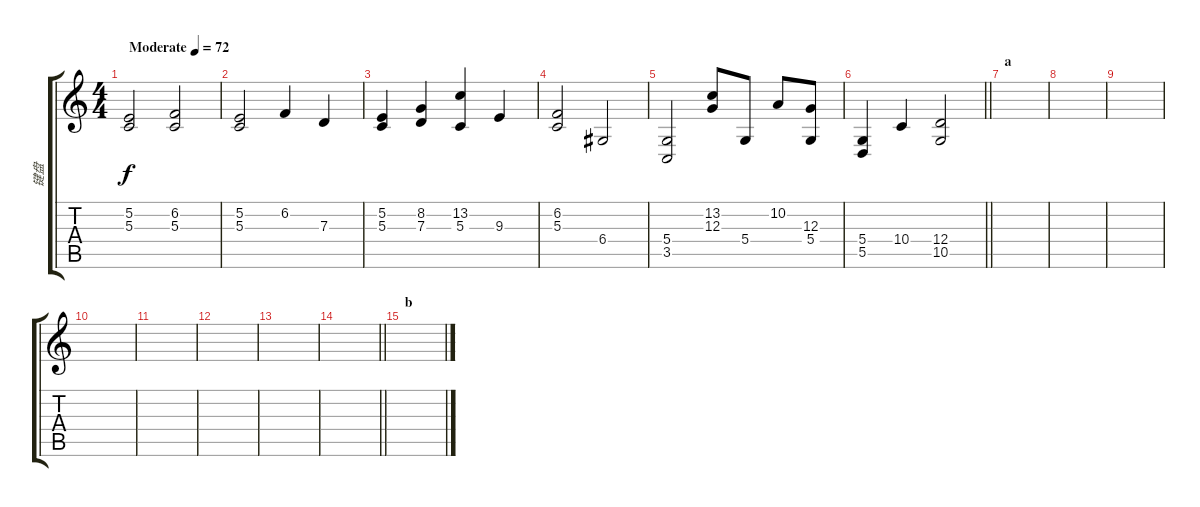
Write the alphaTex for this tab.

\track ("键盘" "键盘") {instrument acousticgrandpiano}
\staff {score tabs}
\tuning (E4 B3 G3 D3 A2 E2) {hide}
\ts (4 4)
\tempo (72 "Moderate")
\clef g2
\ks c
(5.2 5.3).2{dy f instrument acousticgrandpiano} (6.2 5.3).2 |
(5.2 5.3).2 6.2.4 7.3.4 |
(5.2 5.3).4 (8.2 7.3).4 (13.2 5.3).4 9.3.4 |
(6.2 5.3).2 6.4.2 |
(5.4 3.5).2 (13.2 12.3).8 5.4.8 10.2.8 (12.3 5.4).8 |
\barLineRight lightlight
(5.4 5.5).4 10.4.4 (12.4 10.5).2 |
\section ("" "a")
|
|
|
|
|
|
|
\barLineRight lightlight
|
\section ("" "b")
